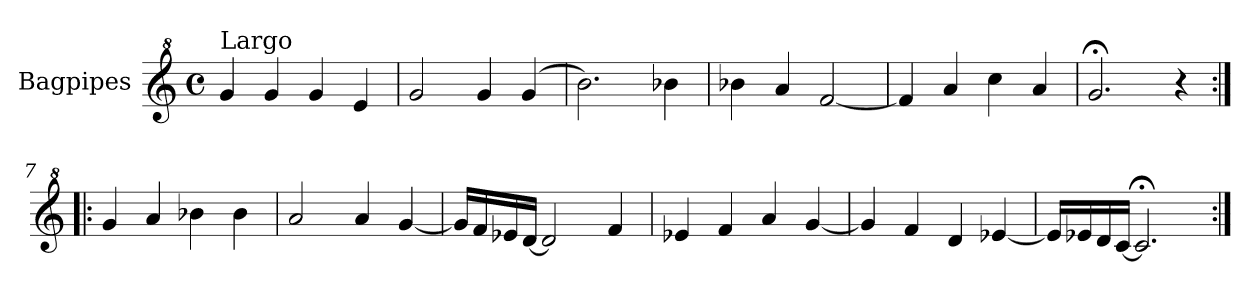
**kern
*part1
*staff1
*I"Bagpipes
*I'Bag
*clefG^2
*k[]
*C:
*M4/4
*met(c)
=1
!LO:TX:a:t=Largo
4gg/
4gg/
4gg/
4ee/
=2
2gg/
4gg/
(4gg/
=3
2.bb\)
4bb-X\
=4
4bb-X\
4aa/
[2ff/
=5
4ff/]
4aa/
4ccc\
4aa/
=6
2.gg;</
4r
=7:|!|:
4gg/
4aa/
4bb-X\
4bb-\
=8
2aa/
4aa/
[4gg/
=9
16gg/LL]
16ff/
16ee-X/
[16dd/JJ
2dd/]
4ff/
!!LO:LB:g=z
=10
4ee-X/
4ff/
4aa/
[4gg/
=11
4gg/]
4ff/
4dd/
[4ee-X/
=12
16ee-/LL]
16ee-X/
16dd/
[16cc/JJ
2.cc;</]
=:|!
*-
